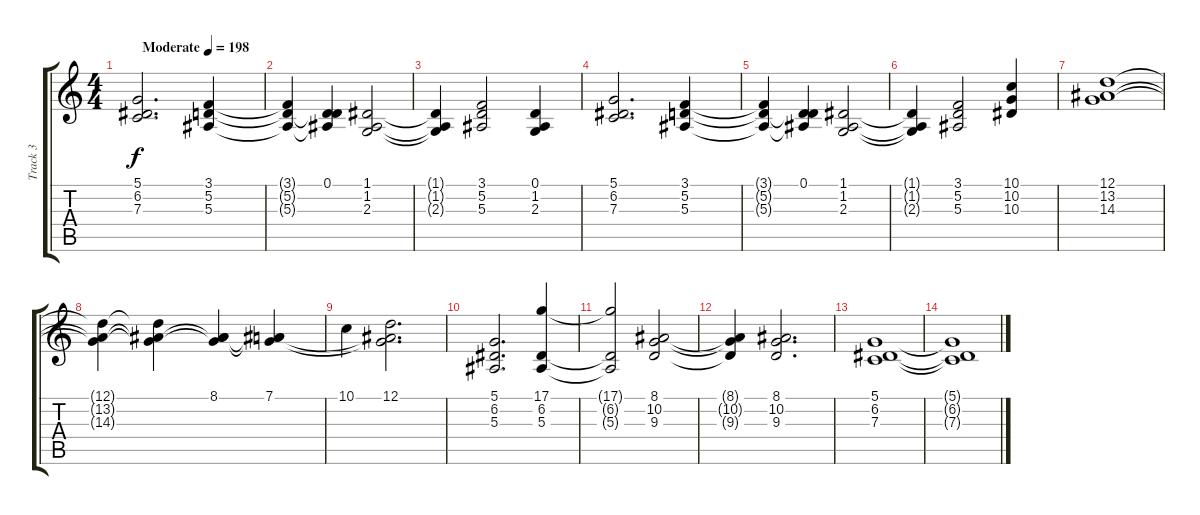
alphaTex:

\track ("Track 3" "Track 3") {instrument stringensemble1}
\staff {score tabs}
\tuning (D4 A3 F3 C3 G2 C2) {hide}
\ts (4 4)
\tempo (198 "Moderate")
\clef g2
\ks c
(5.1 6.2 7.3).2{d dy f instrument stringensemble1} (3.1 5.2 5.3).4 |
(3.1{t} 5.2{t} 5.3{t}).4 (0.1 5.2{t} 5.3{t}).4 (1.1 1.2 2.3).2 |
(1.1{t} 1.2{t} 2.3{t}).4 (3.1 5.2 5.3).2 (0.1 1.2 2.3).4 |
(5.1 6.2 7.3).2{d} (3.1 5.2 5.3).4 |
(3.1{t} 5.2{t} 5.3{t}).4 (0.1 5.2{t} 5.3{t}).4 (1.1 1.2 2.3).2 |
(1.1{t} 1.2{t} 2.3{t}).4 (3.1 5.2 5.3).2 (10.1 10.2 10.3).4 |
(12.1 13.2 14.3).1 |
(12.1{t} 13.2{t} 14.3{t}).4 (12.1{t} 13.2{t} 14.3{t}).4 (8.1 13.2{t} 14.3{t}).4 (7.1 13.2{t} 14.3{t}).4 |
10.1.4 (12.1 13.2{t} 14.3{t}).2{d} |
(5.1 6.2 5.3).2{d} (17.1 6.2 5.3).4 |
(17.1{t} 6.2{t} 5.3{t}).2 (8.1 10.2 9.3).2 |
(8.1{t} 10.2{t} 9.3{t}).4 (8.1 10.2 9.3).2{d} |
(5.1 6.2 7.3).1{volume 0} |
(5.1{t} 6.2{t} 7.3{t}).1
